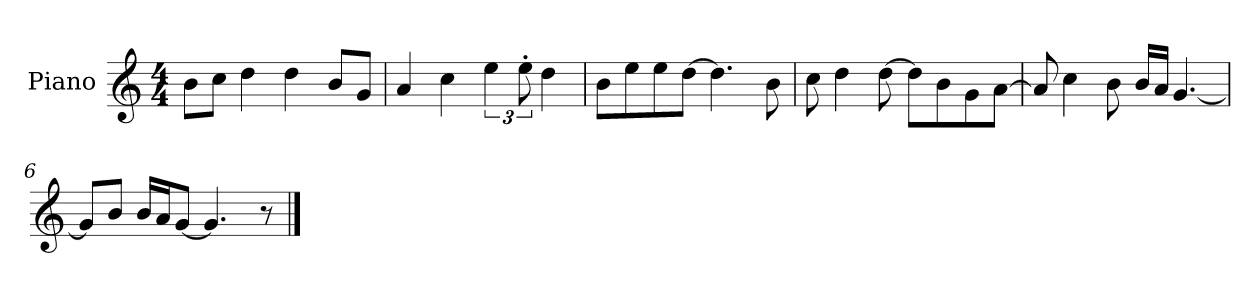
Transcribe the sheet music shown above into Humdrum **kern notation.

**kern
*part1
*staff1
*I"Piano
*I'P-no
*clefG2
*k[]
*M4/4
*MM90
=1
8b\L
8cc\J
4dd\
4dd\
8b/L
8g/J
=2
4a/
4cc\
6ee\
12ee'\
4dd\
=3
8b\L
8ee\
8ee\
[8dd\J
4.dd\]
8b\
=4
8cc\
4dd\
[8dd\
8dd\L]
8b\
8g\
[8a\J
=5
8a/]
4cc\
8b\
16b/LL
16a/JJ
[4.g/
=6
8g/L]
8b/J
16b/LL
16a/J
[8g/J
4.g/]
8r
==
*-
